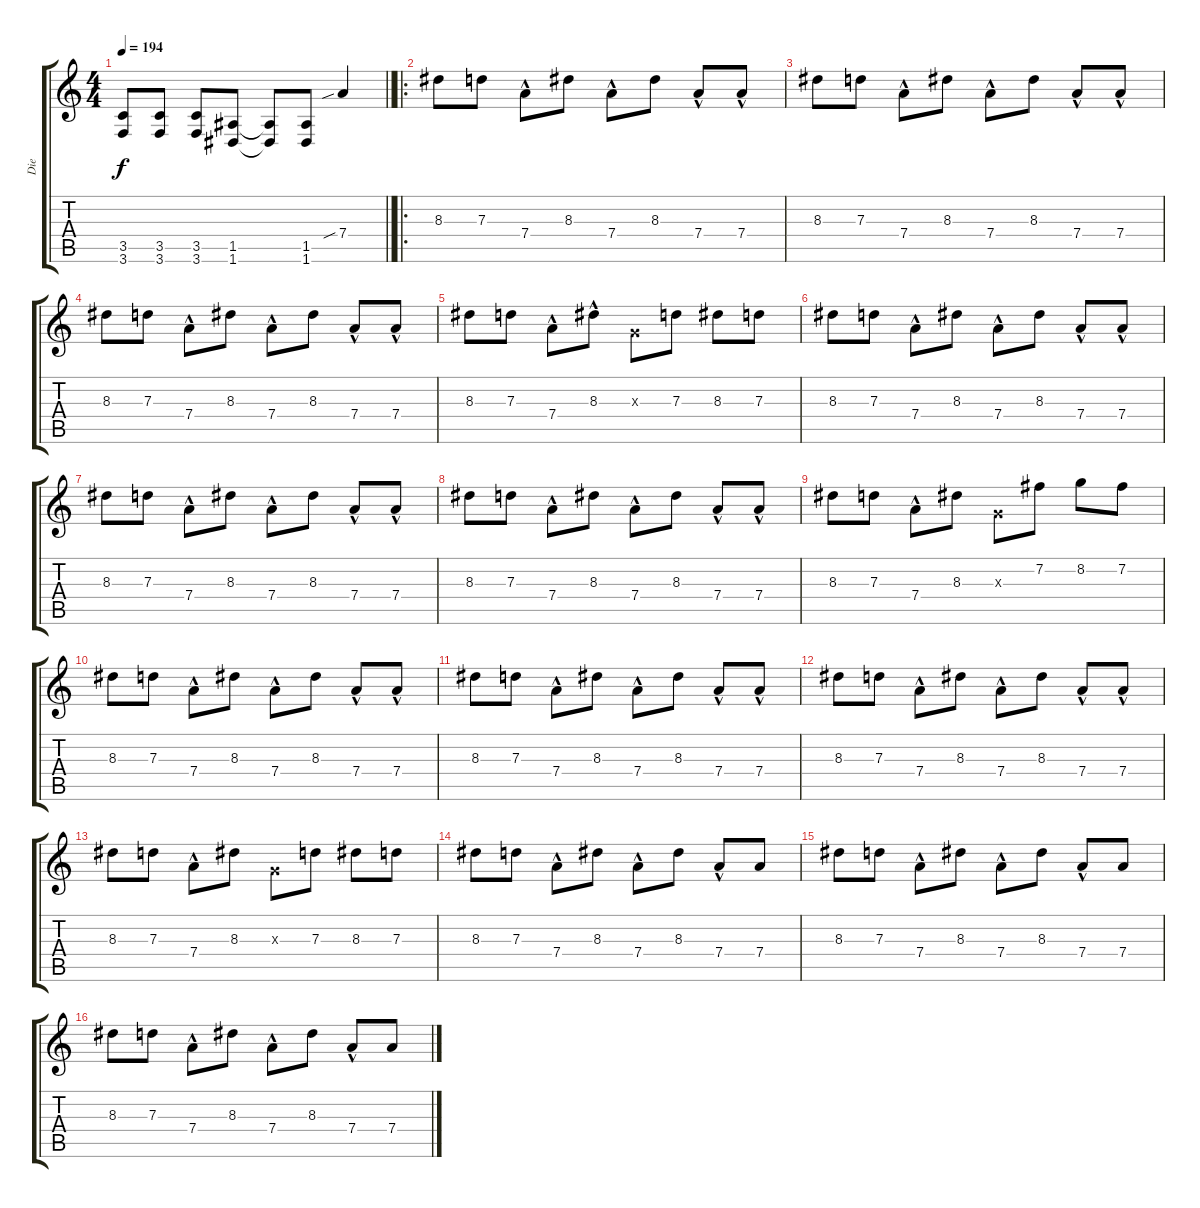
\track ("Die" "Die") {instrument distortionguitar}
\staff {score tabs}
\tuning (E4 B3 G3 D3 A2 D2) {hide}
\ts (4 4)
\tempo 194
\clef g2
\barLineRight lightlight
\ks c
(3.5 3.6).8{dy f} (3.5 3.6).8 (3.5 3.6).8 (1.5 1.6).8 (1.5{t} 1.6{t}).8 (1.5 1.6).8 7.4{sib}.4 |
\ro
8.3.8 7.3.8 7.4{hac}.8 8.3.8 7.4{hac}.8 8.3.8 7.4{hac}.8 7.4{hac}.8 |
8.3.8 7.3.8 7.4{hac}.8 8.3.8 7.4{hac}.8 8.3.8 7.4{hac}.8 7.4{hac}.8 |
8.3.8 7.3.8 7.4{hac}.8 8.3.8 7.4{hac}.8 8.3.8 7.4{hac}.8 7.4{hac}.8 |
8.3.8 7.3.8 7.4{hac}.8 8.3{hac}.8 0.3{x}.8 7.3.8 8.3.8 7.3.8 |
8.3.8 7.3.8 7.4{hac}.8 8.3.8 7.4{hac}.8 8.3.8 7.4{hac}.8 7.4{hac}.8 |
8.3.8 7.3.8 7.4{hac}.8 8.3.8 7.4{hac}.8 8.3.8 7.4{hac}.8 7.4{hac}.8 |
8.3.8 7.3.8 7.4{hac}.8 8.3.8 7.4{hac}.8 8.3.8 7.4{hac}.8 7.4{hac}.8 |
8.3.8 7.3.8 7.4{hac}.8 8.3.8 0.3{x}.8 7.2.8 8.2.8 7.2.8 |
8.3.8 7.3.8 7.4{hac}.8 8.3.8 7.4{hac}.8 8.3.8 7.4{hac}.8 7.4{hac}.8 |
8.3.8 7.3.8 7.4{hac}.8 8.3.8 7.4{hac}.8 8.3.8 7.4{hac}.8 7.4{hac}.8 |
8.3.8 7.3.8 7.4{hac}.8 8.3.8 7.4{hac}.8 8.3.8 7.4{hac}.8 7.4{hac}.8 |
8.3.8 7.3.8 7.4{hac}.8 8.3.8 0.3{x}.8 7.3.8 8.3.8 7.3.8 |
8.3.8 7.3.8 7.4{hac}.8 8.3.8 7.4{hac}.8 8.3.8 7.4{hac}.8 7.4.8 |
8.3.8 7.3.8 7.4{hac}.8 8.3.8 7.4{hac}.8 8.3.8 7.4{hac}.8 7.4.8 |
8.3.8 7.3.8 7.4{hac}.8 8.3.8 7.4{hac}.8 8.3.8 7.4{hac}.8 7.4.8
